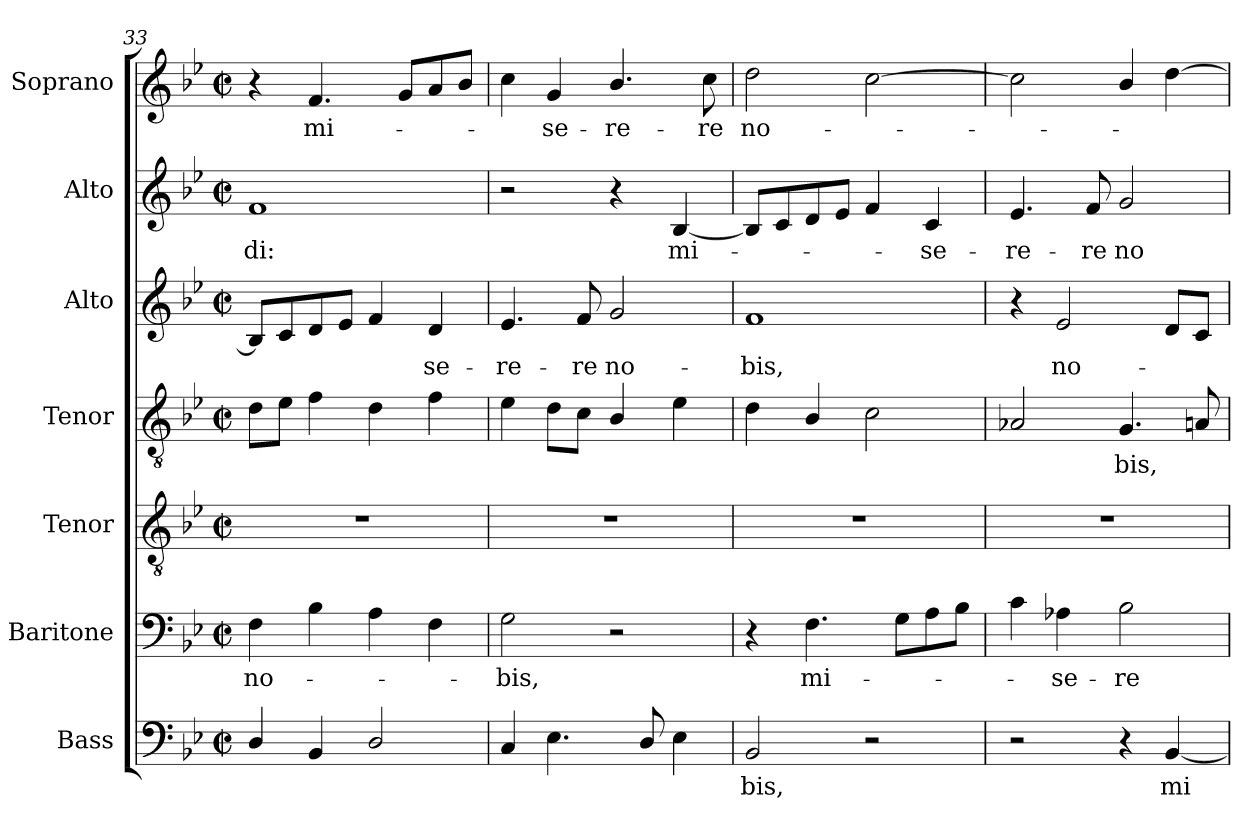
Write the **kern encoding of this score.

**kern	**text	**kern	**text	**kern	**kern	**text	**kern	**text	**kern	**text	**kern	**text
*part7	*part7	*part6	*part6	*part5	*part4	*part4	*part3	*part3	*part2	*part2	*part1	*part1
*staff7	*staff7	*staff6	*staff6	*staff5	*staff4	*staff4	*staff3	*staff3	*staff2	*staff2	*staff1	*staff1
*I"Bass	*	*I"Baritone	*	*I"Tenor	*I"Tenor	*	*I"Alto	*	*I"Alto	*	*I"Soprano	*
*I'B.	*	*I'Bar.	*	*I'T.	*I'T.	*	*I'A.	*	*I'A.	*	*I'S.	*
*clefF4	*	*clefF4	*	*clefGv2	*clefGv2	*	*clefG2	*	*clefG2	*	*clefG2	*
*	*	*	*	*ITrd7c12	*ITrd7c12	*	*	*	*	*	*	*
*k[b-e-]	*	*k[b-e-]	*	*k[b-e-]	*k[b-e-]	*	*k[b-e-]	*	*k[b-e-]	*	*k[b-e-]	*
*B-:	*	*B-:	*	*B-:	*B-:	*	*B-:	*	*B-:	*	*B-:	*
*M2/2	*	*M2/2	*	*M2/2	*M2/2	*	*M2/2	*	*M2/2	*	*M2/2	*
*met(c|)	*	*met(c|)	*	*met(c|)	*met(c|)	*	*met(c|)	*	*met(c|)	*	*met(c|)	*
=33	=33	=33	=33	=33	=33	=33	=33	=33	=33	=33	=33	=33
!	!	!	!LO:LY:b:color=#000000	!	!	!	!	!	!	!	!	!
!	!	!	!	!	!	!	!	!	!	!LO:LY:b:color=#000000	!	!
4Di/	.	4Fi\	no-	1r	8Di\L	.	8B-i/L]	.	1fi	-di:	4r	.
.	.	.	.	.	8E-i\J	.	8ci/	.	.	.	.	.
!	!	!	!	!	!	!	!	!	!	!	!	!LO:LY:b:color=#000000
4BB-i/	.	4B-i\	.	.	4Fi\	.	8di/	.	.	.	4.fi/	mi-
.	.	.	.	.	.	.	8e-i/J	.	.	.	.	.
2Di/	.	4Ai\	.	.	4Di\	.	4fi/	.	.	.	.	.
.	.	.	.	.	.	.	.	.	.	.	8gi/L	.
!	!	!	!	!	!	!	!	!LO:LY:b:color=#000000	!	!	!	!
.	.	4Fi\	.	.	4Fi\	.	4di/	-se-	.	.	8ai/	.
.	.	.	.	.	.	.	.	.	.	.	8b-i/J	.
=34	=34	=34	=34	=34	=34	=34	=34	=34	=34	=34	=34	=34
!	!	!	!LO:LY:b:color=#000000	!	!	!	!	!	!	!	!	!
!	!	!	!	!	!	!	!	!LO:LY:b:color=#000000	!	!	!	!
4Ci/	.	2Gi\	-bis,	1r	4E-i\	.	4.e-i/	-re-	2r	.	4cci\	.
!	!	!	!	!	!	!	!	!	!	!	!	!LO:LY:b:color=#000000
4.E-i\	.	.	.	.	8Di\L	.	.	.	.	.	4gi/	-se-
!	!	!	!	!	!	!	!	!LO:LY:b:color=#000000	!	!	!	!
.	.	.	.	.	8Ci\J	.	8fi/	-re	.	.	.	.
!	!	!	!	!	!	!	!	!LO:LY:b:color=#000000	!	!	!	!
!	!	!	!	!	!	!	!	!	!	!	!	!LO:LY:b:color=#000000
.	.	2r	.	.	4BB-i/	.	2gi/	no-	4r	.	4.b-i/	-re-
8Di/	.	.	.	.	.	.	.	.	.	.	.	.
!	!	!	!	!	!	!	!	!	!	!LO:LY:b:color=#000000	!	!
4E-i\	.	.	.	.	4E-i\	.	.	.	[4B-i/	mi-	.	.
!	!	!	!	!	!	!	!	!	!	!	!	!LO:LY:b:color=#000000
.	.	.	.	.	.	.	.	.	.	.	8cci\	-re
=35	=35	=35	=35	=35	=35	=35	=35	=35	=35	=35	=35	=35
!	!LO:LY:b:color=#000000	!	!	!	!	!	!	!	!	!	!	!
!	!	!	!	!	!	!	!	!LO:LY:b:color=#000000	!	!	!	!
!	!	!	!	!	!	!	!	!	!	!	!	!LO:LY:b:color=#000000
2BB-i/	-bis,	4r	.	1r	4Di\	.	1fi	-bis,	8B-i/L]	.	2ddi\	no-
.	.	.	.	.	.	.	.	.	8ci/	.	.	.
!	!	!	!LO:LY:b:color=#000000	!	!	!	!	!	!	!	!	!
.	.	4.Fi\	mi-	.	4BB-i/	.	.	.	8di/	.	.	.
.	.	.	.	.	.	.	.	.	8e-i/J	.	.	.
2r	.	.	.	.	2Ci\	.	.	.	4fi/	.	[2cci\	.
.	.	8Gi\L	.	.	.	.	.	.	.	.	.	.
!	!	!	!	!	!	!	!	!	!	!LO:LY:b:color=#000000	!	!
.	.	8Ai\	.	.	.	.	.	.	4ci/	-se-	.	.
.	.	8B-i\J	.	.	.	.	.	.	.	.	.	.
!!LO:LB:g=z
=36	=36	=36	=36	=36	=36	=36	=36	=36	=36	=36	=36	=36
!	!	!	!	!	!	!	!	!	!	!LO:LY:b:color=#000000	!	!
2r	.	4ci\	.	1r	2AA-Xi/	.	4r	.	4.e-i/	-re-	2cci\]	.
!	!	!	!LO:LY:b:color=#000000	!	!	!	!	!	!	!	!	!
!	!	!	!	!	!	!	!	!LO:LY:b:color=#000000	!	!	!	!
.	.	4A-i\	-se-	.	.	.	2e-i/	no-	.	.	.	.
!	!	!	!	!	!	!	!	!	!	!LO:LY:b:color=#000000	!	!
.	.	.	.	.	.	.	.	.	8fi/	-re	.	.
!	!	!	!LO:LY:b:color=#000000	!	!	!	!	!	!	!	!	!
!	!	!	!	!	!	!LO:LY:b:color=#000000	!	!	!	!	!	!
!	!	!	!	!	!	!	!	!	!	!LO:LY:b:color=#000000	!	!
4r	.	2B-i\	-re-	.	4.GGi/	-bis,	.	.	2gi/	no-	4b-i/	.
!	!LO:LY:b:color=#000000	!	!	!	!	!	!	!	!	!	!	!
[4BB-i/	mi-	.	.	.	.	.	8di/L	.	.	.	[4ddi\	.
.	.	.	.	.	8AAi/	.	8ci/J	.	.	.	.	.
=	=	=	=	=	=	=	=	=	=	=	=	=
*-	*-	*-	*-	*-	*-	*-	*-	*-	*-	*-	*-	*-
